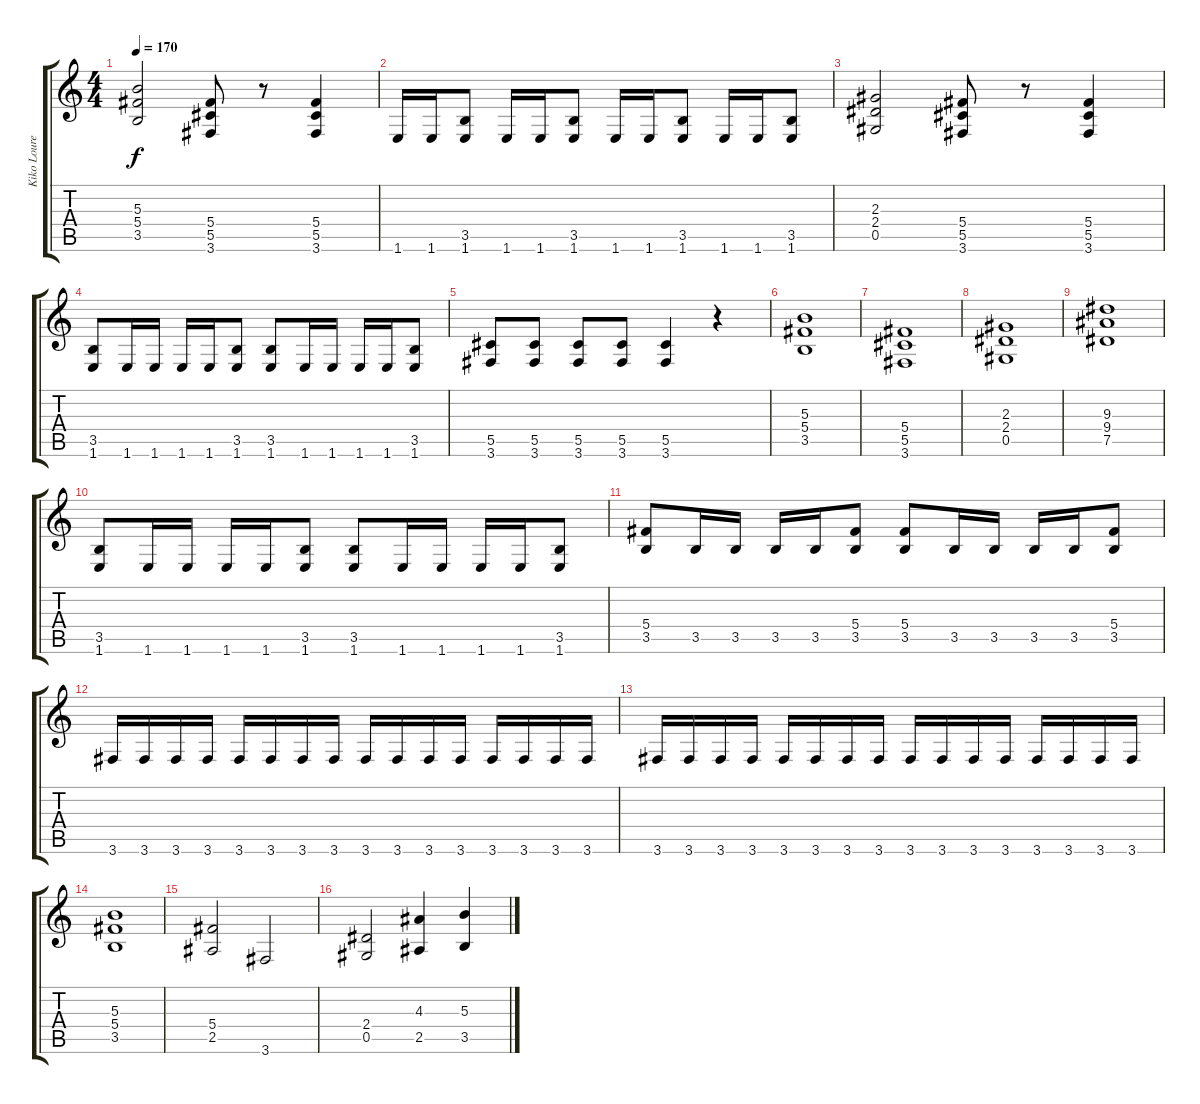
\track ("Kiko Loureiro" "Kiko Loure") {instrument distortionguitar}
\staff {score tabs}
\tuning (Eb4 Bb3 Gb3 Db3 Ab2 Eb2) {hide}
\ts (4 4)
\tempo 170
\clef g2
\ks c
(5.3 5.4 3.5).2{dy f} (5.4 5.5 3.6).8 r.8 (5.4 5.5 3.6).4 |
1.6.16 1.6.16 (3.5 1.6).8 1.6.16 1.6.16 (3.5 1.6).8 1.6.16 1.6.16 (3.5 1.6).8 1.6.16 1.6.16 (3.5 1.6).8 |
(2.3 2.4 0.5).2 (5.4 5.5 3.6).8 r.8 (5.4 5.5 3.6).4 |
(3.5 1.6).8 1.6.16 1.6.16 1.6.16 1.6.16 (3.5 1.6).8 (3.5 1.6).8 1.6.16 1.6.16 1.6.16 1.6.16 (3.5 1.6).8 |
(5.5 3.6).8 (5.5 3.6).8 (5.5 3.6).8 (5.5 3.6).8 (5.5 3.6).4 r.4 |
(5.3 5.4 3.5).1 |
(5.4 5.5 3.6).1 |
(2.3 2.4 0.5).1 |
(9.3 9.4 7.5).1 |
(3.5 1.6).8 1.6.16 1.6.16 1.6.16 1.6.16 (3.5 1.6).8 (3.5 1.6).8 1.6.16 1.6.16 1.6.16 1.6.16 (3.5 1.6).8 |
(5.4 3.5).8 3.5.16 3.5.16 3.5.16 3.5.16 (5.4 3.5).8 (5.4 3.5).8 3.5.16 3.5.16 3.5.16 3.5.16 (5.4 3.5).8 |
3.6.16 3.6.16 3.6.16 3.6.16 3.6.16 3.6.16 3.6.16 3.6.16 3.6.16 3.6.16 3.6.16 3.6.16 3.6.16 3.6.16 3.6.16 3.6.16 |
3.6.16 3.6.16 3.6.16 3.6.16 3.6.16 3.6.16 3.6.16 3.6.16 3.6.16 3.6.16 3.6.16 3.6.16 3.6.16 3.6.16 3.6.16 3.6.16 |
(5.3 5.4 3.5).1 |
(5.4 2.5).2 3.6.2 |
(2.4 0.5).2 (4.3 2.5).4 (5.3 3.5).4
